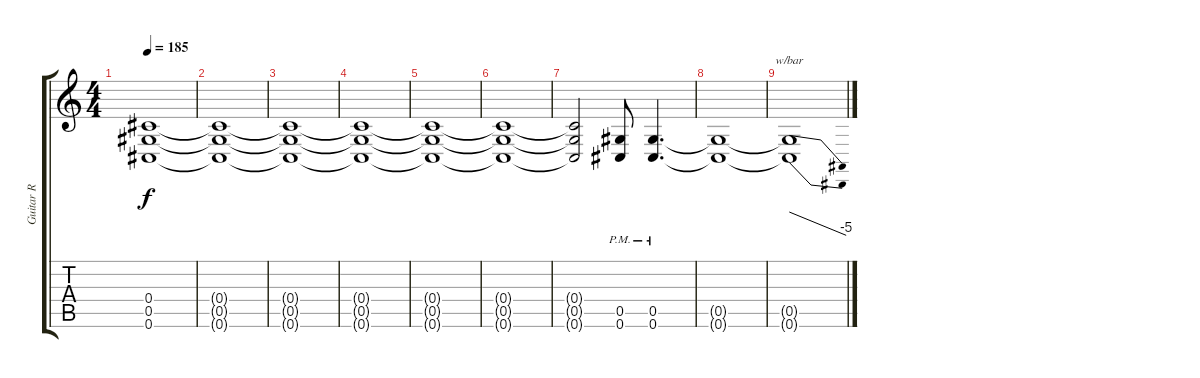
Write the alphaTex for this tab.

\track ("Guitar R" "Guitar R") {instrument overdrivenguitar}
\staff {score tabs}
\tuning (Eb4 Bb3 Gb3 Db3 Ab2 Db2) {hide}
\ts (4 4)
\tempo 185
\clef g2
\ks c
(0.4{t} 0.5{t} 0.6{t}).1{dy f} |
(0.4{t} 0.5{t} 0.6{t}).1 |
(0.4{t} 0.5{t} 0.6{t}).1 |
(0.4{t} 0.5{t} 0.6{t}).1 |
(0.4{t} 0.5{t} 0.6{t}).1 |
(0.4{t} 0.5{t} 0.6{t}).1 |
(0.4{t} 0.5{t} 0.6{t}).2 (0.5{pm} 0.6{pm}).8 (0.5{pm} 0.6{pm}).4{d} |
(0.5{t} 0.6{t}).1 |
(0.5{t} 0.6{t}).1{tbe (dive default 0 0 60 -20)}
